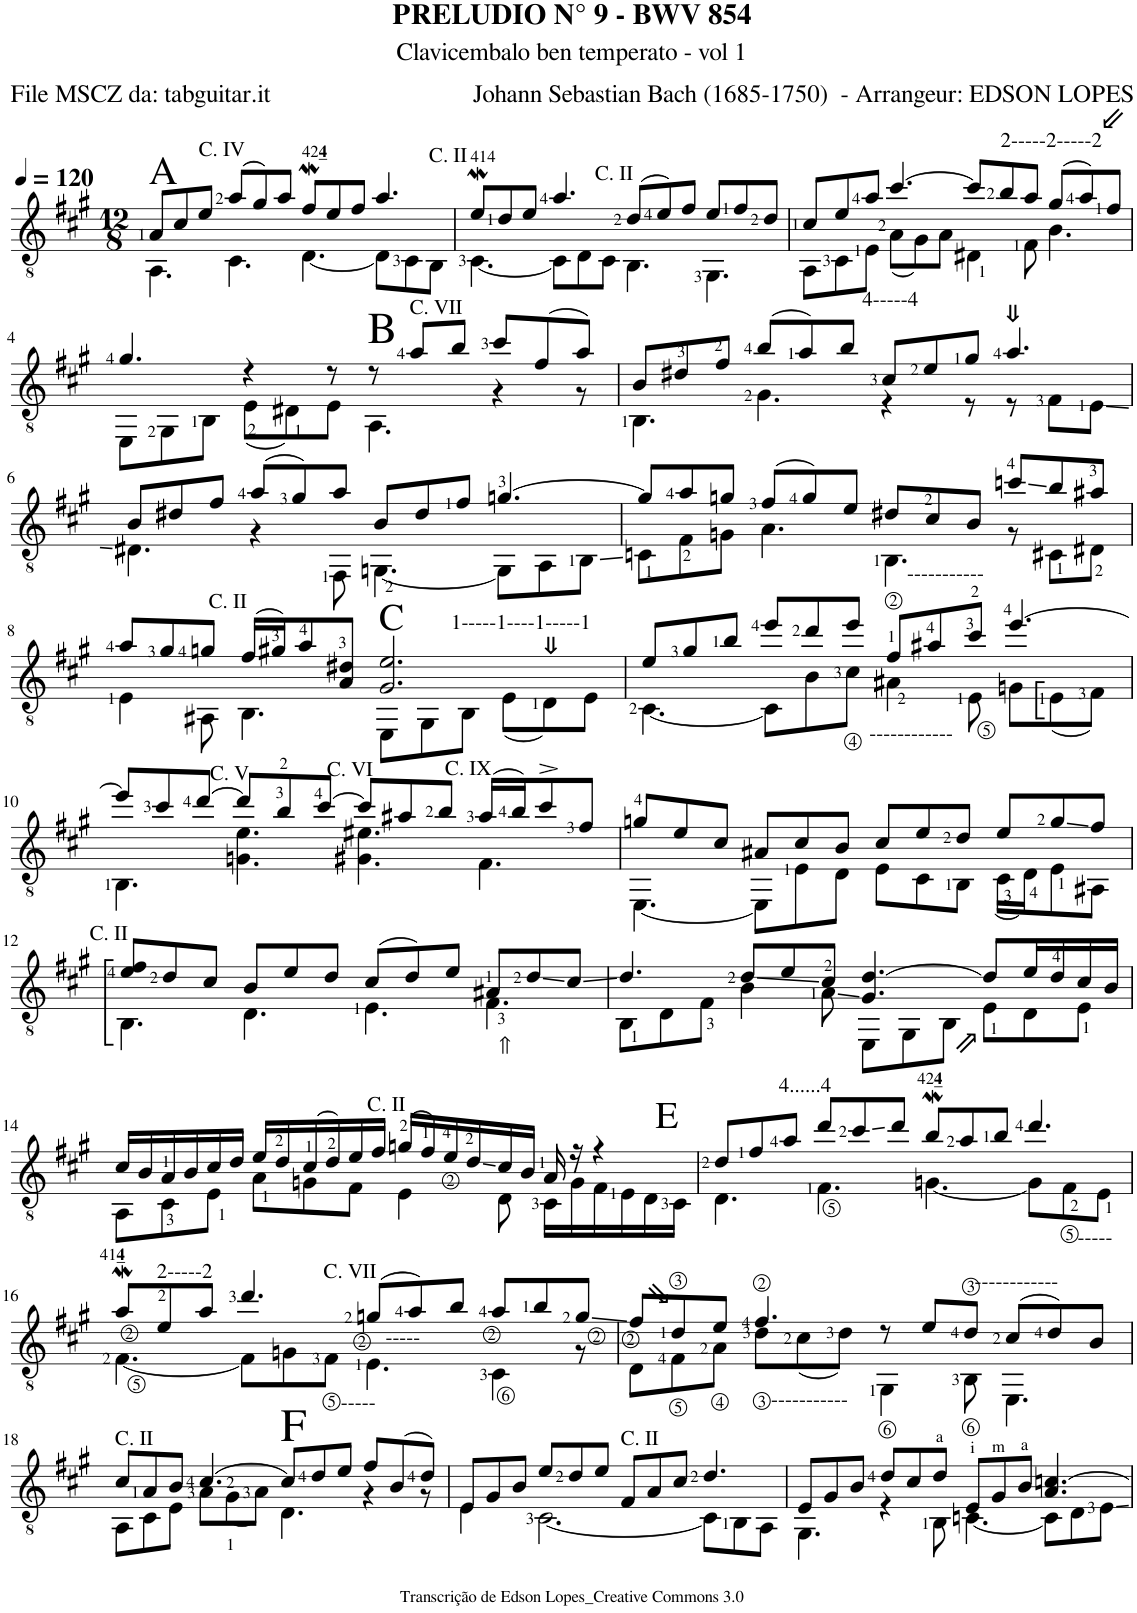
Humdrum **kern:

**kern
*part1
*staff1
*I"Guitar
*I'Guit.
*clefGv2
*k[f#c#g#]
*M12/8
*MM120
=1
*^
!LO:TX:a:t=A	!
8A/L	4.AA\
8c#/	.
8e/J	.
!LO:TX:a:t=C. IV	!
(8a/L	4.C#\
8g#/)	.
8a/J	.
!LO:TX:a:t=42	!
!LO:TX:a:B:t=4	!
8f#W/L	[4.D\
8e/	.
8f#/J	.
4.a/	8D\L]
.	8C#\
!	!LO:TX:a:t=C. II
.	8BB\J
=2	=2
!LO:TX:a:t=414	!
8eW/L	[4.C#\
8d/	.
8e/J	.
4.a/	8C#\L]
.	8D\
.	8C#\J
!LO:TX:a:t=C. II	!
(8d/L	4.BB\
8e/)	.
8f#/J	.
8e/L	4.GG#\
8f#/	.
8d/J	.
=3	=3
8c#/L	8AA\L
8e/	8C#\
!LO:TX:b:t=4-----4	!
8a/J	8E\J
[4.cc#/	(8A\L
.	8G#\)
.	8A\J
8cc#/L]	4D#X\
!LO:TX:a:t=2-----2-----2	!
8b/	.
8a/J	8F#\
(8g#/L	4.B\
!LO:TX:a:B:t=⇙	!
8a/)	.
8f#/J	.
!!LO:LB:g=z	!!
=4	=4
4.g#/	8EE\L
.	8GG#\
.	8BB\J
4r	(8E\L
.	8D#X\)
8r	8E\J
!LO:TX:a:t=B	!
8r	4.AA\
!LO:TX:a:t=C. VII	!
8a/L	.
8b/J	.
8cc#/L	4r
(8f#/	.
8a/J)	8r
=5	=5
8B/L	4.BB\
8d#X/	.
8f#/J	.
(8b/L	4.G#\
8a/)	.
8b/J	.
8c#/L	4r
8e/	.
8g#/J	8r
!LO:TX:a:B:t=⇓	!
4.a/	8r
.	8F#\L
.	8E\J
!!LO:LB:g=z	!!
=6	=6
8B/L	4.D#X\
8d#X/	.
8f#/J	.
(8a/L	4r
8g#/)	.
8a/J	8FF#\
8B/L	[4.GGn\
8d#/	.
8f#/J	.
[4.gn/	8GG\L]
.	8AA\
.	8BB\J
=7	=7
8g/L]	8Cn\L
8a/	8F#\
8gn/J	8Gn\J
(8f#/L	4.A\
8g/)	.
8e/J	.
8d#X/L	4.BB\
8c#/	.
8B/J	.
8ccn/L	8r
8b/	8C#X\L
8a#X/J	8D#X\J
!!LO:LB:g=z	!!
=8	=8
8a/L	4E\
8g#/	.
8gn/J	8AA#X\
!LO:TX:a:t=C. II	!
(16f#/LL	4.BB\
16g#X/J)	.
8a/	.
8A/ 8d#X/J	.
!LO:TX:a:t=C	!
2.G#/ 2.e/	8EE\L
.	8GG#\
!	!LO:TX:a:t=1-----1----1-----1
.	8BB\J
.	(8E\L
!	!LO:TX:a:B:t=⇓
.	8D\)
.	8E\J
=9	=9
8e/L	[4.C#\
8g#/	.
8b/J	.
8ee/L	8C#\L]
8dd/	8B\
!LO:TX:b:t=------------	!
8ee/J	8c#\J
!LO:TX:a:t=-----------	!
8f#/L	4A#X\
8a#X/	.
8cc#/J	8E\
[4.ee/	8Gn\L
.	(8E::\
.	8F#\J)
!!LO:LB:g=z	!!
=10	=10
8ee/L]	4.BB\
8cc#/	.
[8dd/J	.
!LO:TX:a:t=C. V	!
8dd/L]	4.Gn\ 4.e\
8b/	.
[8cc#/J	.
!LO:TX:a:t=C. VI	!
8cc#/L]	4.G#X\ 4.e#X\
8a#X/	.
8b/J	.
!LO:TX:a:t=C. IX	!
(16a#/LL	4.F#\
16b/J)	.
8cc#^/	.
8f#/J	.
=11	=11
8gn/L	[4.EE\
8e/	.
8c#/J	.
8A#X/L	8EE\L]
8c#/	8E\
8B/J	8D\J
8c#/L	8E\L
8e/	8C#\
8d/J	8BB\J
8e/L	(16C#\LL
.	16D\J)
8g/	8E\
8f#/J	8AA#X\J
!!LO:LB:g=z	!!
=12	=12
!LO:TX:a:t=C. II	!
8e/:: 8f#/::L	4.BB\
8d/	.
8c#/J	.
8B/L	4.D\
8e/	.
8d/J	.
(8c#/L	4.E\
8d/)	.
8e/J	.
!LO:TX:b:t=⇑	!
8A#X/L	4.F#\
8d/	.
8c#/J	.
=13	=13
4.d/	8BB\L
.	8D\
.	8F#\J
8d/L	4B\
8e/	.
8c#/J	8A\
4.G#/ [4.d/	8EE\L
.	8GG#\
!	!LO:TX:b:B:t=⇗
.	8BB\J
8d/L]	8E\L
16e/L	8D\
16d/	.
16c#/	8E\J
16B/JJ	.
!!LO:LB:g=z	!!
=14	=14
16c#/LL	8AA\L
16B/	.
16A/	8C#\
16B/	.
16c#/	8E\J
16d/JJ	.
16e/LL	8A\L
16d/	.
(16c#/	8Gn\
16d/)	.
16e/	8F#\J
16f#/JJ	.
!LO:TX:a:t=C. II	!
(16gn/LL	4E\
16f#/)	.
16e/	.
16d/	.
16c#/	8D\
16B/JJ	.
16A/	16C#\LL
16r	16G\
4r	16F#\
.	16E\
.	16D\
.	16C#\JJ
=15	=15
!LO:TX:a:t=E	!
8d/L	4.D\
8f#/	.
!LO:TX:a:t=4......4	!
8a/J	.
8dd/L	4.F#\
8cc#/	.
8dd/J	.
!LO:TX:a:t=42	!
!LO:TX:a:B:t=4	!
8bW/L	[4.Gn\
8a/	.
8b/J	.
4.dd/	8G\L]
!	!LO:TX:b:t=-----
.	8F#\
.	8E\J
!!LO:LB:g=z	!!
=16	=16
!LO:TX:a:t=41	!
!LO:TX:a:B:t=4	!
8aw/L	[4.F#\
!LO:TX:a:t=2-----2	!
8e/	.
8a/J	.
4.dd/	8F#\L]
.	8Gn\
!	!LO:TX:b:t=-----
.	8F#\J
!LO:TX:a:t=C. VII	!
!LO:TX:a:t=-----	!
(8gn/L	4.E\
8a/)	.
8b/J	.
8a/L	4C#\
8b/	.
8g/J	8r
=17	=17
!LO:TX:a:B:t=⇘	!
8f#/L	8D\L
8d/	8F#\
8e/J	8A\J
!LO:TX:b:t=-----------	!
4.f#/	8d\L
.	(8c#\
.	8d\J)
8r	4GG#\
8e/L	.
!LO:TX:a:t=------------	!
8d/J	8BB\
(8c#/L	4.EE\
8d/)	.
8B/J	.
!!LO:LB:g=z	!!
=18	=18
!LO:TX:a:t=C. II	!
8c#/L	8AA\L
8A/	8C#\
8B/J	8E\J
[4.c#/	8A\L
.	(8G#\
.	8A\J)
!LO:TX:a:t=F	!
8c#/L]	4.D\
8d/	.
8e/J	.
8f#/L	4r
(8B/	.
8d/J)	8r
=19	=19
8E/L	4.E\
8G#/	.
8B/J	.
8e/L	[2.C#\
8d/	.
8e/J	.
!LO:TX:a:t=C. II	!
8F#/L	.
8A/	.
8c#/J	.
4.d/	8C#\L]
.	8BB\
.	8AA\J
=20	=20
8E/L	4.GG#\
8G#/	.
8B/J	.
8d/L	4r
8c#/	.
8d/J	8BB\
8E/L	[4.Cn\
8G#/	.
8B/J	.
4.A/ [4.cn/	8C\L]
.	8D\
.	8E\J
*v	*v
=
*-
